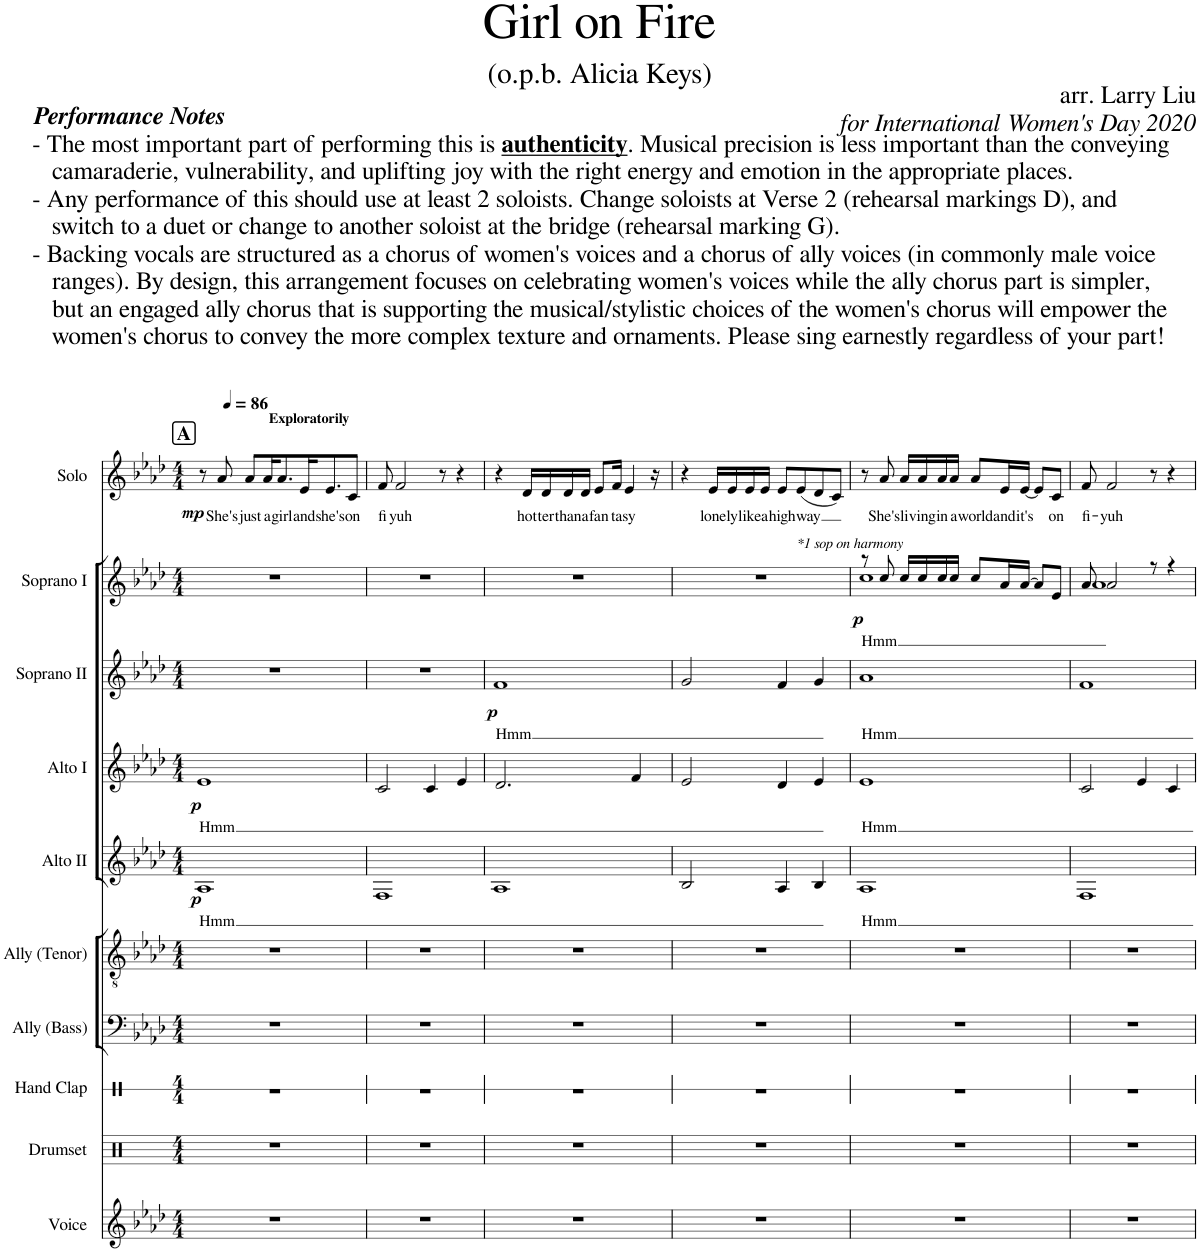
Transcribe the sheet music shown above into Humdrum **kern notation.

**kern	**kern	**kern	**kern	**kern	**kern	**text	**dynam	**kern	**text	**dynam	**kern	**text	**dynam	**kern	**text	**dynam	**kern	**text	**dynam
*part10	*part9	*part8	*part7	*part6	*part5	*part5	*part5	*part4	*part4	*part4	*part3	*part3	*part3	*part2	*part2	*part2	*part1	*part1	*part1
*staff10	*staff9	*staff8	*staff7	*staff6	*staff5	*staff5	*staff5	*staff4	*staff4	*staff4	*staff3	*staff3	*staff3	*staff2	*staff2	*staff2	*staff1	*staff1	*staff1
*I"Voice	*I"Drumset	*I"Hand Clap	*I"Ally (Bass)	*I"Ally (Tenor)	*I"Alto II	*	*	*I"Alto I	*	*	*I"Soprano II	*	*	*I"Soprano I	*	*	*I"Solo	*	*
*I'Vo.	*I'Drs.	*I'Clap	*I'B.	*I'T.	*I'A. II	*	*	*	*	*	*I'S. II	*	*	*I'S. I	*	*	*I'So.	*	*
*	*	*stria1	*	*	*	*	*	*	*	*	*	*	*	*	*	*	*	*	*
*clefG2	*clefX	*clefX	*clefF4	*clefGv2	*clefG2	*	*	*clefG2	*	*	*clefG2	*	*	*clefG2	*	*	*clefG2	*	*
*k[b-e-a-d-]	*k[]	*k[]	*k[b-e-a-d-]	*k[b-e-a-d-]	*k[b-e-a-d-]	*	*	*k[b-e-a-d-]	*	*	*k[b-e-a-d-]	*	*	*k[b-e-a-d-]	*	*	*k[b-e-a-d-]	*	*
*M4/4	*M4/4	*M4/4	*M4/4	*M4/4	*M4/4	*	*	*M4/4	*	*	*M4/4	*	*	*M4/4	*	*	*M4/4	*	*
*MM86	*MM86	*MM86	*MM86	*MM86	*MM86	*	*	*MM86	*	*	*MM86	*	*	*MM86	*	*	*MM86	*	*
!!LO:REH:place=s1:a:B:cj:fs=14:t=A
=1	=1	=1	=1	=1	=1	=1	=1	=1	=1	=1	=1	=1	=1	=1	=1	=1	=1	=1	=1
!	!	!	!	!	!	!	!	!	!	!	!	!	!	!	!	!	!LO:TX:a:B:t=Exploratorily	!	!
!	!	!	!	!	!	!LO:LY:b	!LO:DY:b	!	!LO:LY:b	!LO:DY:b	!	!	!	!	!	!	!	!	!
1r	1r	1r	1r	1r	1A-	Hmm	p	1e-	Hmm	p	1r	.	.	1r	.	.	8r	.	.
!	!	!	!	!	!	!	!	!	!	!	!	!	!	!	!	!	!	!LO:LY:b	!LO:DY:b
.	.	.	.	.	.	.	.	.	.	.	.	.	.	.	.	.	8a-/	She's	mp
!	!	!	!	!	!	!	!	!	!	!	!	!	!	!	!	!	!	!LO:LY:b	!
.	.	.	.	.	.	.	.	.	.	.	.	.	.	.	.	.	8a-/L	just	.
!	!	!	!	!	!	!	!	!	!	!	!	!	!	!	!	!	!	!LO:LY:b	!
.	.	.	.	.	.	.	.	.	.	.	.	.	.	.	.	.	16a-/K	a	.
!	!	!	!	!	!	!	!	!	!	!	!	!	!	!	!	!	!	!LO:LY:b	!
.	.	.	.	.	.	.	.	.	.	.	.	.	.	.	.	.	8.a-/	girl	.
!	!	!	!	!	!	!	!	!	!	!	!	!	!	!	!	!	!	!LO:LY:b	!
.	.	.	.	.	.	.	.	.	.	.	.	.	.	.	.	.	16e-/K	and	.
!	!	!	!	!	!	!	!	!	!	!	!	!	!	!	!	!	!	!LO:LY:b	!
.	.	.	.	.	.	.	.	.	.	.	.	.	.	.	.	.	8.e-/	she's	.
!	!	!	!	!	!	!	!	!	!	!	!	!	!	!	!	!	!	!LO:LY:b	!
.	.	.	.	.	.	.	.	.	.	.	.	.	.	.	.	.	8c/J	on	.
=2	=2	=2	=2	=2	=2	=2	=2	=2	=2	=2	=2	=2	=2	=2	=2	=2	=2	=2	=2
!	!	!	!	!	!	!	!	!	!	!	!	!	!	!	!	!	!	!LO:LY:b	!
1r	1r	1r	1r	1r	1F	.	.	2c/	.	.	1r	.	.	1r	.	.	8f/	fi-	.
!	!	!	!	!	!	!	!	!	!	!	!	!	!	!	!	!	!	!LO:LY:b	!
.	.	.	.	.	.	.	.	.	.	.	.	.	.	.	.	.	2f/	-yuh	.
.	.	.	.	.	.	.	.	4c/	.	.	.	.	.	.	.	.	.	.	.
.	.	.	.	.	.	.	.	.	.	.	.	.	.	.	.	.	8r	.	.
.	.	.	.	.	.	.	.	4e-/	.	.	.	.	.	.	.	.	4r	.	.
=3	=3	=3	=3	=3	=3	=3	=3	=3	=3	=3	=3	=3	=3	=3	=3	=3	=3	=3	=3
!	!	!	!	!	!	!	!	!	!	!	!	!LO:LY:b	!LO:DY:b	!	!	!	!	!	!
1r	1r	1r	1r	1r	1A-	.	.	2.d-/	.	.	1f	Hmm	p	1r	.	.	4r	.	.
!	!	!	!	!	!	!	!	!	!	!	!	!	!	!	!	!	!	!LO:LY:b	!
.	.	.	.	.	.	.	.	.	.	.	.	.	.	.	.	.	16d-/LL	hot-	.
!	!	!	!	!	!	!	!	!	!	!	!	!	!	!	!	!	!	!LO:LY:b	!
.	.	.	.	.	.	.	.	.	.	.	.	.	.	.	.	.	16d-/	-ter	.
!	!	!	!	!	!	!	!	!	!	!	!	!	!	!	!	!	!	!LO:LY:b	!
.	.	.	.	.	.	.	.	.	.	.	.	.	.	.	.	.	16d-/	than	.
!	!	!	!	!	!	!	!	!	!	!	!	!	!	!	!	!	!	!LO:LY:b	!
.	.	.	.	.	.	.	.	.	.	.	.	.	.	.	.	.	16d-/JJ	a	.
!	!	!	!	!	!	!	!	!	!	!	!	!	!	!	!	!	!	!LO:LY:b	!
.	.	.	.	.	.	.	.	.	.	.	.	.	.	.	.	.	8e-/L	fan-	.
!	!	!	!	!	!	!	!	!	!	!	!	!	!	!	!	!	!	!LO:LY:b	!
.	.	.	.	.	.	.	.	.	.	.	.	.	.	.	.	.	16f/Jk	-ta-	.
!	!	!	!	!	!	!	!	!	!	!	!	!	!	!	!	!	!	!LO:LY:b	!
.	.	.	.	.	.	.	.	.	.	.	.	.	.	.	.	.	4e-/	-sy	.
.	.	.	.	.	.	.	.	4f/	.	.	.	.	.	.	.	.	.	.	.
.	.	.	.	.	.	.	.	.	.	.	.	.	.	.	.	.	16r	.	.
=4	=4	=4	=4	=4	=4	=4	=4	=4	=4	=4	=4	=4	=4	=4	=4	=4	=4	=4	=4
1r	1r	1r	1r	1r	2B-/	.	.	2e-/	.	.	2g/	.	.	1r	.	.	4r	.	.
!	!	!	!	!	!	!	!	!	!	!	!	!	!	!	!	!	!	!LO:LY:b	!
.	.	.	.	.	.	.	.	.	.	.	.	.	.	.	.	.	16e-/LL	lone-	.
!	!	!	!	!	!	!	!	!	!	!	!	!	!	!	!	!	!	!LO:LY:b	!
.	.	.	.	.	.	.	.	.	.	.	.	.	.	.	.	.	16e-/	-ly	.
!	!	!	!	!	!	!	!	!	!	!	!	!	!	!	!	!	!	!LO:LY:b	!
.	.	.	.	.	.	.	.	.	.	.	.	.	.	.	.	.	16e-/	like	.
!	!	!	!	!	!	!	!	!	!	!	!	!	!	!	!	!	!	!LO:LY:b	!
.	.	.	.	.	.	.	.	.	.	.	.	.	.	.	.	.	16e-/JJ	a	.
!	!	!	!	!	!	!	!	!	!	!	!	!	!	!	!	!	!	!LO:LY:b	!
.	.	.	.	.	4A-/	.	.	4d-/	.	.	4f/	.	.	.	.	.	8e-/L	high-	.
!	!	!	!	!	!	!	!	!	!	!	!	!	!	!	!	!	!	!LO:LY:b	!
.	.	.	.	.	.	.	.	.	.	.	.	.	.	.	.	.	(8e-/	-way	.
.	.	.	.	.	4B-/	.	.	4e-/	.	.	4g/	.	.	.	.	.	8d-/	.	.
.	.	.	.	.	.	.	.	.	.	.	.	.	.	.	.	.	8c/J)	.	.
=5	=5	=5	=5	=5	=5	=5	=5	=5	=5	=5	=5	=5	=5	=5	=5	=5	=5	=5	=5
!	!	!	!	!	!	!	!	!	!	!	!	!	!	!LO:TX:a:i:t=*1 sop on harmony	!	!	!	!	!
!	!	!	!	!	!	!LO:LY:b	!	!	!LO:LY:b	!	!	!LO:LY:b	!	!	!LO:LY:b	!LO:DY:b	!	!	!
*	*	*	*	*	*	*	*	*	*	*	*	*	*	*^	*	*	*	*	*
1r	1r	1r	1r	1r	1A-	Hmm	.	1e-	Hmm	.	1a-	Hmm	.	8r	1cc	Hmm	p	8r	.	.
!	!	!	!	!	!	!	!	!	!	!	!	!	!	!	!	!	!	!	!LO:LY:b	!
.	.	.	.	.	.	.	.	.	.	.	.	.	.	8cc/	.	.	.	8a-/	She's	.
!	!	!	!	!	!	!	!	!	!	!	!	!	!	!	!	!	!	!	!LO:LY:b	!
.	.	.	.	.	.	.	.	.	.	.	.	.	.	16cc/LL	.	.	.	16a-/LL	li-	.
!	!	!	!	!	!	!	!	!	!	!	!	!	!	!	!	!	!	!	!LO:LY:b	!
.	.	.	.	.	.	.	.	.	.	.	.	.	.	16cc/	.	.	.	16a-/	-ving	.
!	!	!	!	!	!	!	!	!	!	!	!	!	!	!	!	!	!	!	!LO:LY:b	!
.	.	.	.	.	.	.	.	.	.	.	.	.	.	16cc/	.	.	.	16a-/	in	.
!	!	!	!	!	!	!	!	!	!	!	!	!	!	!	!	!	!	!	!LO:LY:b	!
.	.	.	.	.	.	.	.	.	.	.	.	.	.	16cc/JJ	.	.	.	16a-/JJ	a	.
!	!	!	!	!	!	!	!	!	!	!	!	!	!	!	!	!	!	!	!LO:LY:b	!
.	.	.	.	.	.	.	.	.	.	.	.	.	.	8cc/L	.	.	.	8a-/L	world	.
!	!	!	!	!	!	!	!	!	!	!	!	!	!	!	!	!	!	!	!LO:LY:b	!
.	.	.	.	.	.	.	.	.	.	.	.	.	.	16a-/L	.	.	.	16e-/L	and	.
!	!	!	!	!	!	!	!	!	!	!	!	!	!	!	!	!	!	!	!LO:LY:b	!
.	.	.	.	.	.	.	.	.	.	.	.	.	.	[16a-/JJ	.	.	.	[16e-/JJ	it's	.
.	.	.	.	.	.	.	.	.	.	.	.	.	.	8a-/L]	.	.	.	8e-/L]	.	.
!	!	!	!	!	!	!	!	!	!	!	!	!	!	!	!	!	!	!	!LO:LY:b	!
.	.	.	.	.	.	.	.	.	.	.	.	.	.	8e-/J	.	.	.	8c/J	on	.
=6	=6	=6	=6	=6	=6	=6	=6	=6	=6	=6	=6	=6	=6	=6	=6	=6	=6	=6	=6	=6
!	!	!	!	!	!	!	!	!	!	!	!	!	!	!	!	!	!	!	!LO:LY:b	!
1r	1r	1r	1r	1r	1F	.	.	2c/	.	.	1f	.	.	8a-/	1a-	.	.	8f/	fi-	.
!	!	!	!	!	!	!	!	!	!	!	!	!	!	!	!	!	!	!	!LO:LY:b	!
.	.	.	.	.	.	.	.	.	.	.	.	.	.	2a-/	.	.	.	2f/	-yuh	.
.	.	.	.	.	.	.	.	4e-/	.	.	.	.	.	.	.	.	.	.	.	.
.	.	.	.	.	.	.	.	.	.	.	.	.	.	8r	.	.	.	8r	.	.
.	.	.	.	.	.	.	.	4c/	.	.	.	.	.	4r	.	.	.	4r	.	.
*	*	*	*	*	*	*	*	*	*	*	*	*	*	*v	*v	*	*	*	*	*
=	=	=	=	=	=	=	=	=	=	=	=	=	=	=	=	=	=	=	=
*-	*-	*-	*-	*-	*-	*-	*-	*-	*-	*-	*-	*-	*-	*-	*-	*-	*-	*-	*-
